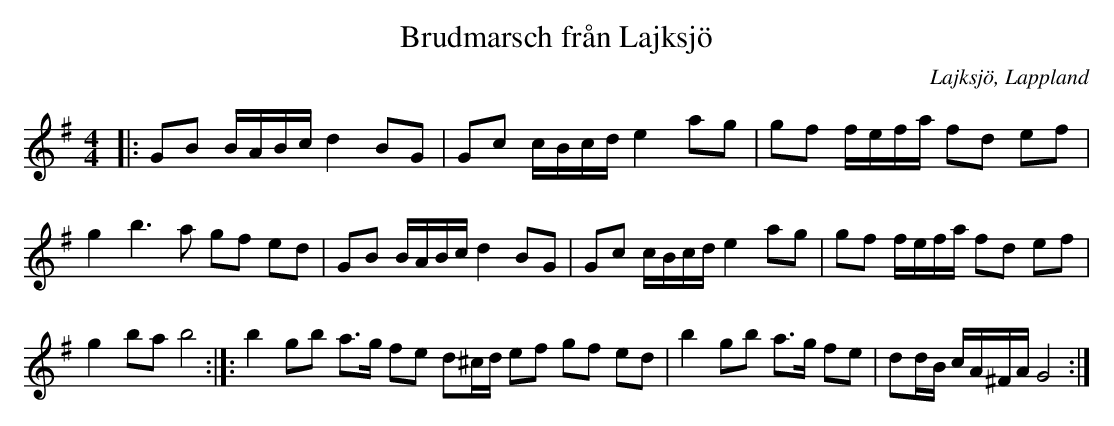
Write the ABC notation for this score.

X:1
T:Brudmarsch från Lajksjö
O:Lajksjö, Lappland
M:4/4
L:1/16
K:G
|: G2B2  BABc d4 B2G2 | G2c2 cBcd e4 a2g2 | g2f2 fefa f2d2 e2f2 | g4 b6 a2 g2f2 e2d2 | G2B2 BABc d4 B2G2 | G2c2 cBcd e4 a2g2 | g2f2 fefa f2d2 e2f2 | g4 b2a2 b8 :|]: b4 g2b2 a3g f2e2 d2^cd e2f2 g2f2 e2d2 | b4 g2b2 a3g f2e2 | d2dB cA^FA G8 :|]
